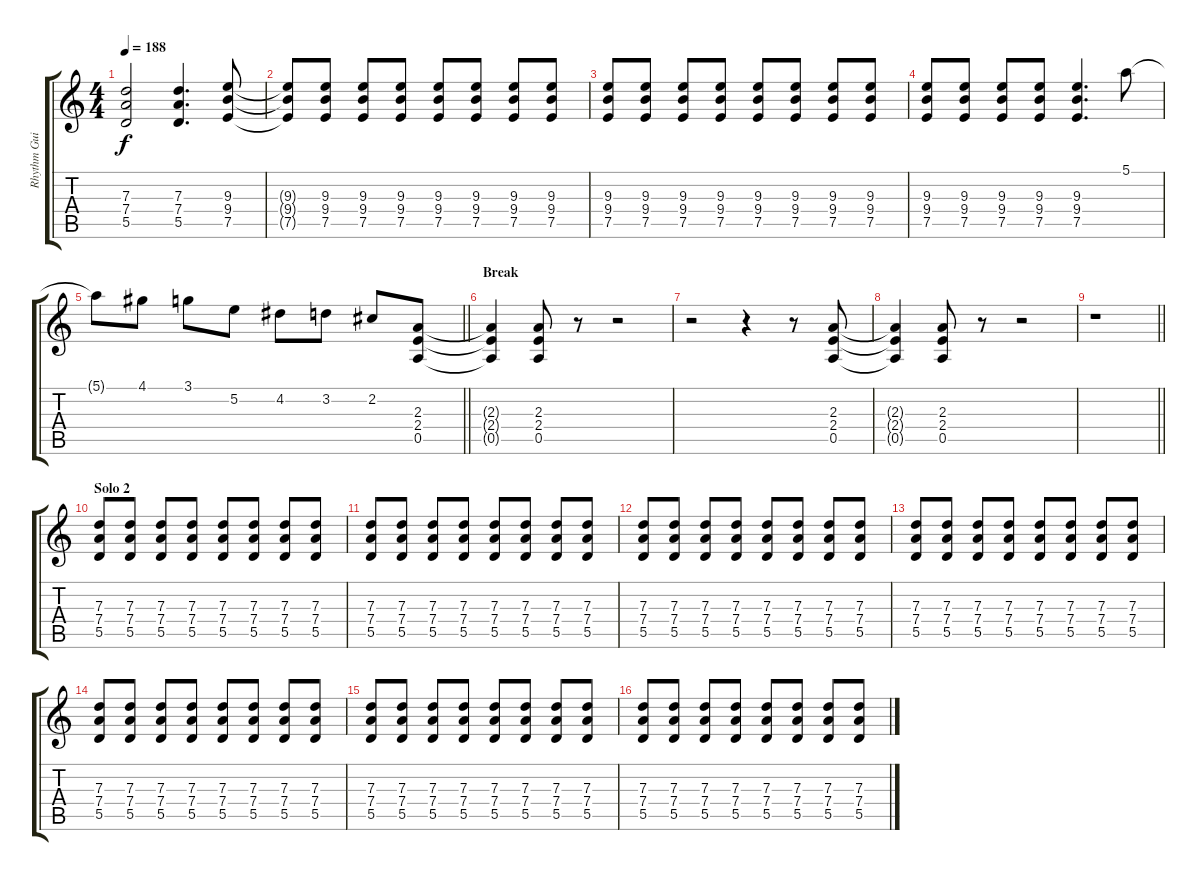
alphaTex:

\track ("Rhythm Guitar - Tracii Guns" "Rhythm Gui") {instrument distortionguitar}
\staff {score tabs}
\tuning (E4 B3 G3 D3 A2 E2) {hide}
\ts (4 4)
\tempo 188
\clef g2
\ks c
(7.3{t} 7.4{t} 5.5{t}).2{dy f} (7.3 7.4 5.5).4{d} (9.3 9.4 7.5).8 |
(9.3{t} 9.4{t} 7.5{t}).8 (9.3 9.4 7.5).8 (9.3 9.4 7.5).8 (9.3 9.4 7.5).8 (9.3 9.4 7.5).8 (9.3 9.4 7.5).8 (9.3 9.4 7.5).8 (9.3 9.4 7.5).8 |
(9.3 9.4 7.5).8 (9.3 9.4 7.5).8 (9.3 9.4 7.5).8 (9.3 9.4 7.5).8 (9.3 9.4 7.5).8 (9.3 9.4 7.5).8 (9.3 9.4 7.5).8 (9.3 9.4 7.5).8 |
(9.3 9.4 7.5).8 (9.3 9.4 7.5).8 (9.3 9.4 7.5).8 (9.3 9.4 7.5).8 (9.3 9.4 7.5).4{d} 5.1.8 |
\barLineRight lightlight
5.1{t}.8 4.1.8 3.1.8 5.2.8 4.2.8 3.2.8 2.2.8 (2.3 2.4 0.5).8 |
\section ("" "Break")
(2.3{t} 2.4{t} 0.5{t}).4 (2.3 2.4 0.5).8 r.8 r.2 |
r.2 r.4 r.8 (2.3 2.4 0.5).8 |
(2.3{t} 2.4{t} 0.5{t}).4 (2.3 2.4 0.5).8 r.8 r.2 |
\barLineRight lightlight
r.1 |
\section ("" "Solo 2")
(7.3 7.4 5.5).8 (7.3 7.4 5.5).8 (7.3 7.4 5.5).8 (7.3 7.4 5.5).8 (7.3 7.4 5.5).8 (7.3 7.4 5.5).8 (7.3 7.4 5.5).8 (7.3 7.4 5.5).8 |
(7.3 7.4 5.5).8 (7.3 7.4 5.5).8 (7.3 7.4 5.5).8 (7.3 7.4 5.5).8 (7.3 7.4 5.5).8 (7.3 7.4 5.5).8 (7.3 7.4 5.5).8 (7.3 7.4 5.5).8 |
(7.3 7.4 5.5).8 (7.3 7.4 5.5).8 (7.3 7.4 5.5).8 (7.3 7.4 5.5).8 (7.3 7.4 5.5).8 (7.3 7.4 5.5).8 (7.3 7.4 5.5).8 (7.3 7.4 5.5).8 |
(7.3 7.4 5.5).8 (7.3 7.4 5.5).8 (7.3 7.4 5.5).8 (7.3 7.4 5.5).8 (7.3 7.4 5.5).8 (7.3 7.4 5.5).8 (7.3 7.4 5.5).8 (7.3 7.4 5.5).8 |
(7.3 7.4 5.5).8 (7.3 7.4 5.5).8 (7.3 7.4 5.5).8 (7.3 7.4 5.5).8 (7.3 7.4 5.5).8 (7.3 7.4 5.5).8 (7.3 7.4 5.5).8 (7.3 7.4 5.5).8 |
(7.3 7.4 5.5).8 (7.3 7.4 5.5).8 (7.3 7.4 5.5).8 (7.3 7.4 5.5).8 (7.3 7.4 5.5).8 (7.3 7.4 5.5).8 (7.3 7.4 5.5).8 (7.3 7.4 5.5).8 |
(7.3 7.4 5.5).8 (7.3 7.4 5.5).8 (7.3 7.4 5.5).8 (7.3 7.4 5.5).8 (7.3 7.4 5.5).8 (7.3 7.4 5.5).8 (7.3 7.4 5.5).8 (7.3 7.4 5.5).8
